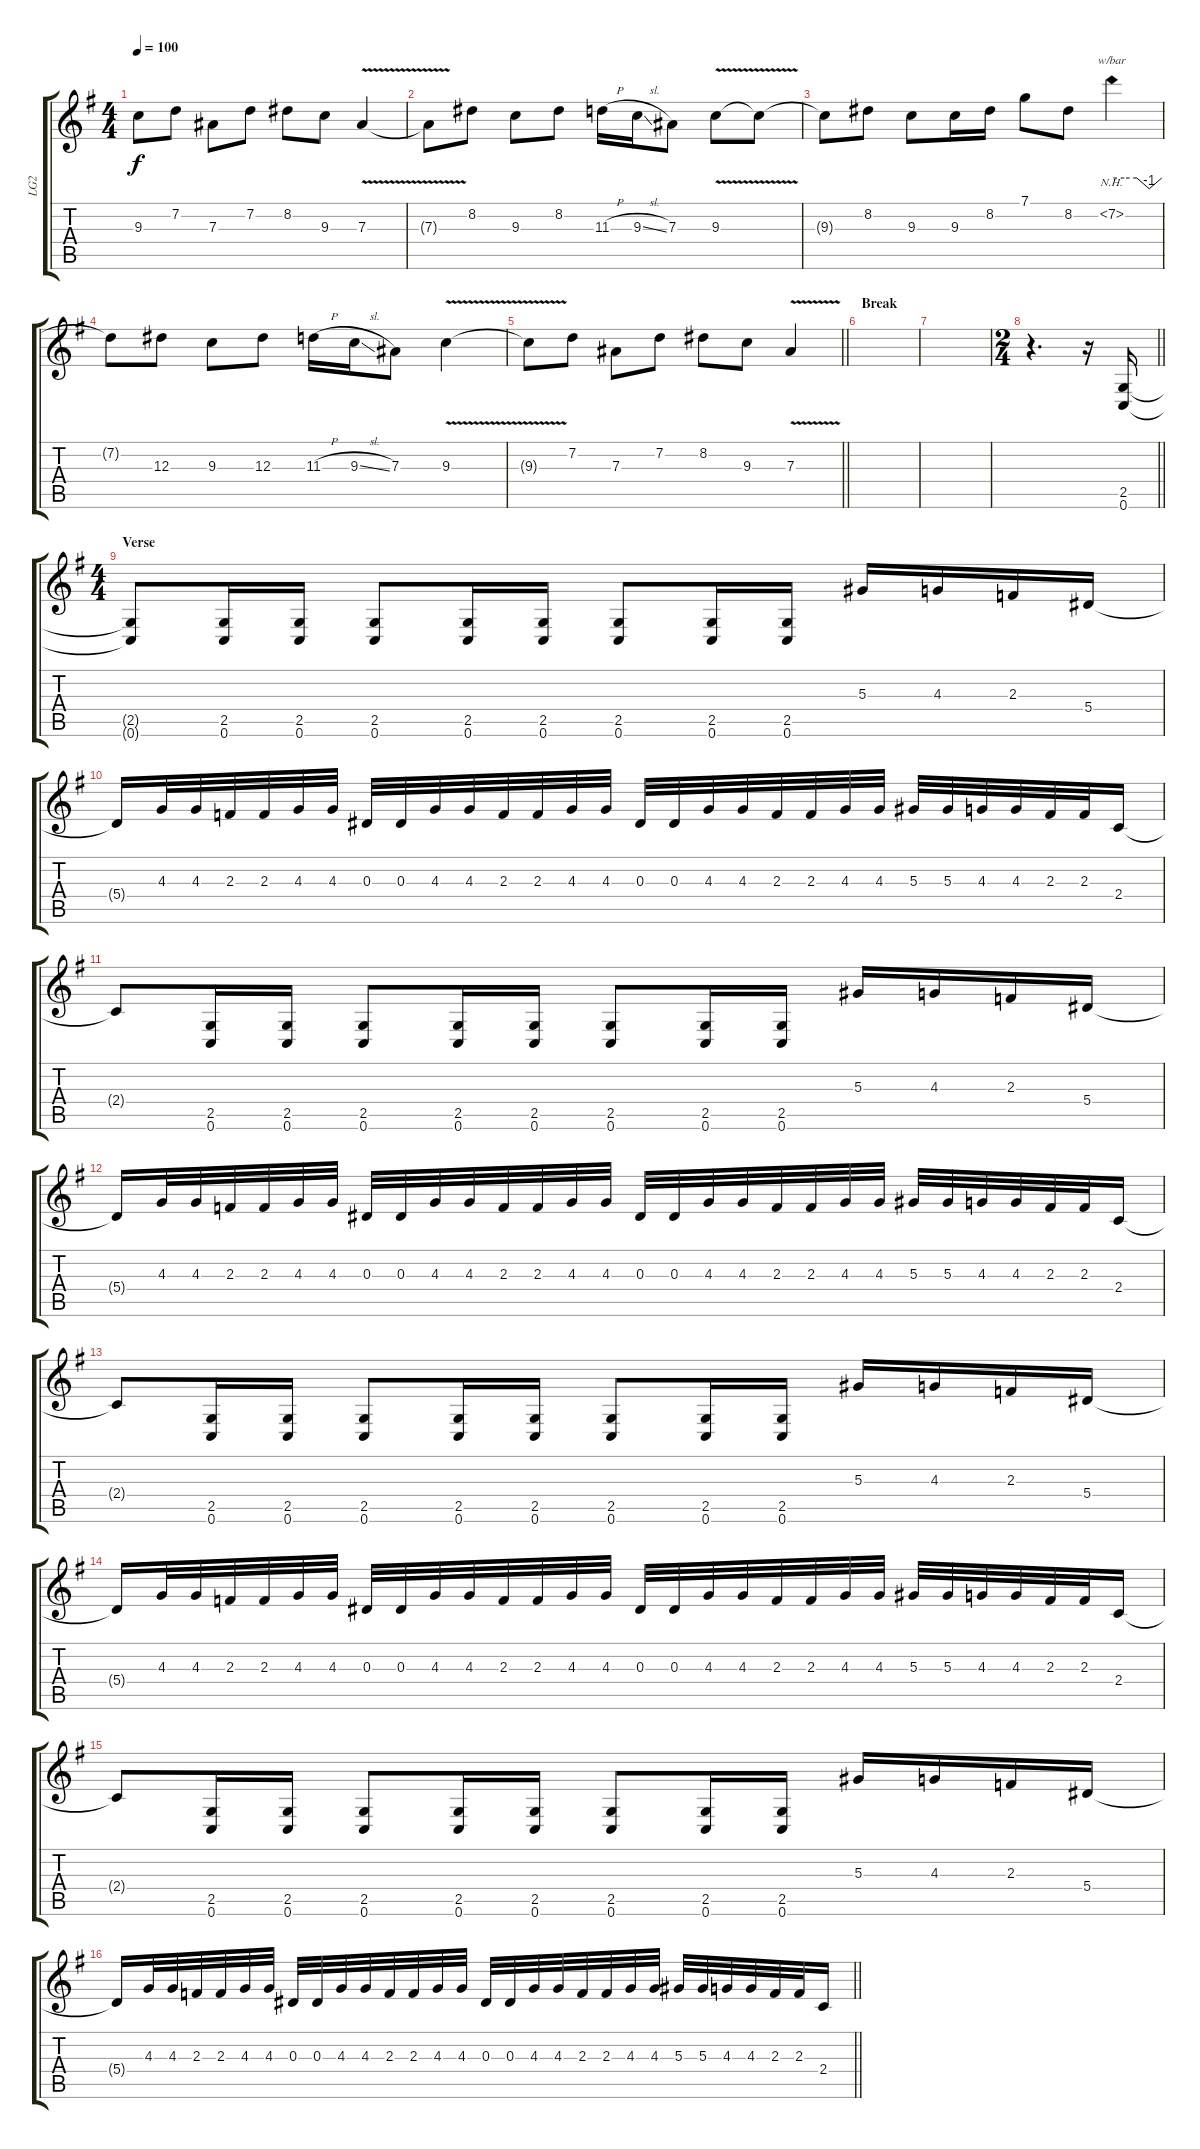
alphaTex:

\track ("LG2" "LG2") {instrument distortionguitar}
\staff {score tabs}
\tuning (C4 G3 Eb3 Bb2 F2 C2) {hide}
\ts (4 4)
\tempo 100
\clef g2
\ks eminor
9.3{t}.8{dy f} 7.2.8 7.3.8 7.2.8 8.2.8 9.3.8 7.3{v}.4 |
7.3{t}.8 8.2.8 9.3.8 8.2.8 11.3{h}.16 9.3{sl}.16 7.3.8 9.3{v}.8 9.3{t}.8 |
9.3{t}.8 8.2.8 9.3.8 9.3.16 8.2.16 7.1.8 8.2.8 7.2{nh}.4{tbe (custom default 0 0 15 0 30 0 45 -4 60 0)} |
7.2{t}.8 12.3.8 9.3.8 12.3.8 11.3{h}.16 9.3{sl}.16 7.3.8 9.3{v}.4 |
\barLineRight lightlight
9.3{t}.8 7.2.8 7.3.8 7.2.8 8.2.8 9.3.8 7.3{v}.4 |
\section ("" "Break")
|
|
\ts (2 4)
\barLineRight lightlight
r.4{d} r.16 (2.5 0.6).16 |
\ts (4 4)
\section ("" "Verse")
(2.5{t} 0.6{t}).8 (2.5 0.6).16 (2.5 0.6).16 (2.5 0.6).8 (2.5 0.6).16 (2.5 0.6).16 (2.5 0.6).8 (2.5 0.6).16 (2.5 0.6).16 5.3.16 4.3.16 2.3.16 5.4.16 |
5.4{t}.16 4.3.32 4.3.32 2.3.32 2.3.32 4.3.32 4.3.32 0.3.32 0.3.32 4.3.32 4.3.32 2.3.32 2.3.32 4.3.32 4.3.32 0.3.32 0.3.32 4.3.32 4.3.32 2.3.32 2.3.32 4.3.32 4.3.32 5.3.32 5.3.32 4.3.32 4.3.32 2.3.32 2.3.32 2.4.16 |
2.4{t}.8 (2.5 0.6).16 (2.5 0.6).16 (2.5 0.6).8 (2.5 0.6).16 (2.5 0.6).16 (2.5 0.6).8 (2.5 0.6).16 (2.5 0.6).16 5.3.16 4.3.16 2.3.16 5.4.16 |
5.4{t}.16 4.3.32 4.3.32 2.3.32 2.3.32 4.3.32 4.3.32 0.3.32 0.3.32 4.3.32 4.3.32 2.3.32 2.3.32 4.3.32 4.3.32 0.3.32 0.3.32 4.3.32 4.3.32 2.3.32 2.3.32 4.3.32 4.3.32 5.3.32 5.3.32 4.3.32 4.3.32 2.3.32 2.3.32 2.4.16 |
2.4{t}.8 (2.5 0.6).16 (2.5 0.6).16 (2.5 0.6).8 (2.5 0.6).16 (2.5 0.6).16 (2.5 0.6).8 (2.5 0.6).16 (2.5 0.6).16 5.3.16 4.3.16 2.3.16 5.4.16 |
5.4{t}.16 4.3.32 4.3.32 2.3.32 2.3.32 4.3.32 4.3.32 0.3.32 0.3.32 4.3.32 4.3.32 2.3.32 2.3.32 4.3.32 4.3.32 0.3.32 0.3.32 4.3.32 4.3.32 2.3.32 2.3.32 4.3.32 4.3.32 5.3.32 5.3.32 4.3.32 4.3.32 2.3.32 2.3.32 2.4.16 |
2.4{t}.8 (2.5 0.6).16 (2.5 0.6).16 (2.5 0.6).8 (2.5 0.6).16 (2.5 0.6).16 (2.5 0.6).8 (2.5 0.6).16 (2.5 0.6).16 5.3.16 4.3.16 2.3.16 5.4.16 |
\barLineRight lightlight
5.4{t}.16 4.3.32 4.3.32 2.3.32 2.3.32 4.3.32 4.3.32 0.3.32 0.3.32 4.3.32 4.3.32 2.3.32 2.3.32 4.3.32 4.3.32 0.3.32 0.3.32 4.3.32 4.3.32 2.3.32 2.3.32 4.3.32 4.3.32 5.3.32 5.3.32 4.3.32 4.3.32 2.3.32 2.3.32 2.4.16
